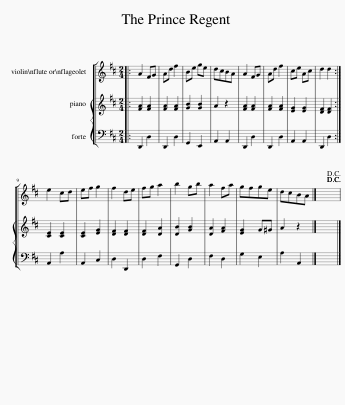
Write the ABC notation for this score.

X:1
%%score [ 1 { 2 3 } ]
L:1/8
M:2/4
I:linebreak $
K:D
V:1 treble
V:2 treble
V:3 bass
V:1
|: A2 FG | Ad f2 | Be ge | dcBA | A2 FG | %5
 Ad f2 | ce Ac | d2 d2 :|$ e2 cd | ef g2 | %10
 f2 de | fg a2 | b2 gb | a2 fa | gfge | %15
 dcBA |] x4!D.C.! | %17
V:2
|: [FA]2 [FA]2 | [FA]2 [FA]2 | [GB]2 [GB]2 | A2 z2 | [FA]2 [FA]2 | %5
 [FA]2 [FA]2 | [EG]2 [EG]2 | [DF]2 [DF]2 :|$ [CE]2 [CE]2 | [CE]2 [EG]2 | %10
 [DF]2 [DF]2 | [DF]2 [DA]2 | [DB]2 [GB]2 | [DA]2 [FA]2 | [EG]2 G^G | %15
 A2 z2 |] x4 | %17
V:3
|: D,,2 D,2 | D,,2 D,2 | G,,2 E,,2 | A,,2 A,,2 | D,,2 D,2 | %5
 D,,2 D,2 | A,,2 A,,2 | D,,2 D,2 :|$ A,,2 A,2 | A,,2 C,2 | %10
 D,2 D,,2 | D,2 F,2 | G,,2 D,2 | F,2 D,2 | G,2 E,2 | %15
 A,2 A,,2 |] x4 | %17
